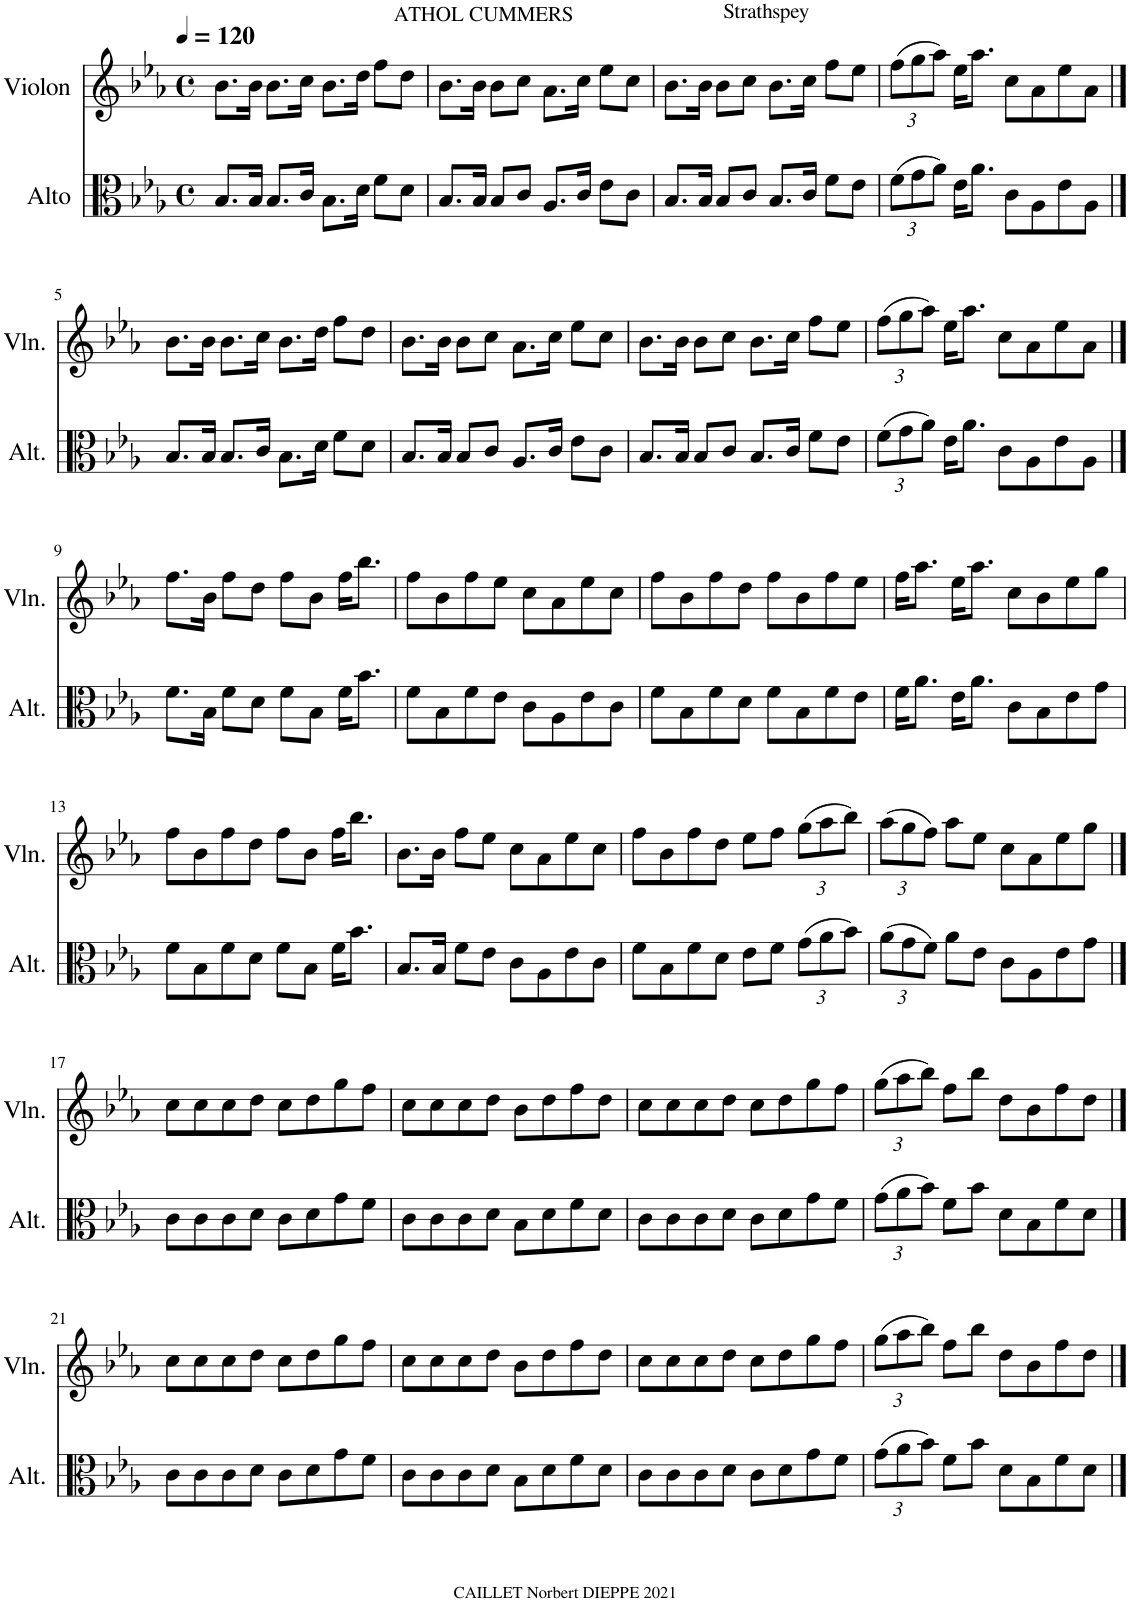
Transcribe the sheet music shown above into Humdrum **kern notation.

**kern	**kern
*part2	*part1
*staff2	*staff1
*I"Alto	*I"Violon
*I'Alt.	*I'Vln.
*clefC3	*clefG2
*k[b-e-a-]	*k[b-e-a-]
*M4/4	*M4/4
*met(c)	*met(c)
*MM120	*MM120
=1	=1
8.B-/L	8.b-\L
16B-/Jk	16b-\Jk
8.B-/L	8.b-\L
16c/Jk	16cc\Jk
8.B-\L	8.b-\L
16d\Jk	16dd\Jk
8f\L	8ff\L
8d\J	8dd\J
=2	=2
!	!LO:TX:a:t=ATHOL CUMMERS
8.B-/L	8.b-\L
16B-/Jk	16b-\Jk
8B-/L	8b-\L
8c/J	8cc\J
8.A-/L	8.a-\L
16c/Jk	16cc\Jk
8e-\L	8ee-\L
8c\J	8cc\J
=3	=3
8.B-/L	8.b-\L
16B-/Jk	16b-\Jk
8B-/L	8b-\L
8c/J	8cc\J
!	!LO:TX:a:t=Strathspey
8.B-/L	8.b-\L
16c/Jk	16cc\Jk
8f\L	8ff\L
8e-\J	8ee-\J
=4	=4
*Xbrackettup	*Xbrackettup
(12f\L	(12ff\L
12g\	12gg\
12a-\J)	12aa-\J)
16e-\KL	16ee-\KL
8.a-\J	8.aa-\J
8c\L	8cc\L
8A-\	8a-\
8e-\	8ee-\
8A-\J	8a-\J
!!LO:LB:g=z
==5	==5
8.B-/L	8.b-\L
16B-/Jk	16b-\Jk
8.B-/L	8.b-\L
16c/Jk	16cc\Jk
8.B-\L	8.b-\L
16d\Jk	16dd\Jk
8f\L	8ff\L
8d\J	8dd\J
=6	=6
8.B-/L	8.b-\L
16B-/Jk	16b-\Jk
8B-/L	8b-\L
8c/J	8cc\J
8.A-/L	8.a-\L
16c/Jk	16cc\Jk
8e-\L	8ee-\L
8c\J	8cc\J
=7	=7
8.B-/L	8.b-\L
16B-/Jk	16b-\Jk
8B-/L	8b-\L
8c/J	8cc\J
8.B-/L	8.b-\L
16c/Jk	16cc\Jk
8f\L	8ff\L
8e-\J	8ee-\J
=8	=8
(12f\L	(12ff\L
12g\	12gg\
12a-\J)	12aa-\J)
16e-\KL	16ee-\KL
8.a-\J	8.aa-\J
8c\L	8cc\L
8A-\	8a-\
8e-\	8ee-\
8A-\J	8a-\J
!!LO:LB:g=z
==9	==9
8.f\L	8.ff\L
16B-\Jk	16b-\Jk
8f\L	8ff\L
8d\J	8dd\J
8f\L	8ff\L
8B-\J	8b-\J
16f\KL	16ff\KL
8.b-\J	8.bb-\J
=10	=10
8f\L	8ff\L
8B-\	8b-\
8f\	8ff\
8e-\J	8ee-\J
8c\L	8cc\L
8A-\	8a-\
8e-\	8ee-\
8c\J	8cc\J
=11	=11
8f\L	8ff\L
8B-\	8b-\
8f\	8ff\
8d\J	8dd\J
8f\L	8ff\L
8B-\	8b-\
8f\	8ff\
8e-\J	8ee-\J
=12	=12
16f\KL	16ff\KL
8.a-\J	8.aa-\J
16e-\KL	16ee-\KL
8.a-\J	8.aa-\J
8c\L	8cc\L
8B-\	8b-\
8e-\	8ee-\
8g\J	8gg\J
!!LO:LB:g=z
=13	=13
8f\L	8ff\L
8B-\	8b-\
8f\	8ff\
8d\J	8dd\J
8f\L	8ff\L
8B-\J	8b-\J
16f\KL	16ff\KL
8.b-\J	8.bb-\J
=14	=14
8.B-/L	8.b-\L
16B-/Jk	16b-\Jk
8f\L	8ff\L
8e-\J	8ee-\J
8c\L	8cc\L
8A-\	8a-\
8e-\	8ee-\
8c\J	8cc\J
=15	=15
8f\L	8ff\L
8B-\	8b-\
8f\	8ff\
8d\J	8dd\J
8e-\L	8ee-\L
8f\J	8ff\J
(12g\L	(12gg\L
12a-\	12aa-\
12b-\J)	12bb-\J)
=16	=16
(12a-\L	(12aa-\L
12g\	12gg\
12f\J)	12ff\J)
8a-\L	8aa-\L
8e-\J	8ee-\J
8c\L	8cc\L
8A-\	8a-\
8e-\	8ee-\
8g\J	8gg\J
!!LO:LB:g=z
==17	==17
8c\L	8cc\L
8c\	8cc\
8c\	8cc\
8d\J	8dd\J
8c\L	8cc\L
8d\	8dd\
8g\	8gg\
8f\J	8ff\J
=18	=18
8c\L	8cc\L
8c\	8cc\
8c\	8cc\
8d\J	8dd\J
8B-\L	8b-\L
8d\	8dd\
8f\	8ff\
8d\J	8dd\J
=19	=19
8c\L	8cc\L
8c\	8cc\
8c\	8cc\
8d\J	8dd\J
8c\L	8cc\L
8d\	8dd\
8g\	8gg\
8f\J	8ff\J
=20	=20
(12g\L	(12gg\L
12a-\	12aa-\
12b-\J)	12bb-\J)
8f\L	8ff\L
8b-\J	8bb-\J
8d\L	8dd\L
8B-\	8b-\
8f\	8ff\
8d\J	8dd\J
!!LO:LB:g=z
==21	==21
8c\L	8cc\L
8c\	8cc\
8c\	8cc\
8d\J	8dd\J
8c\L	8cc\L
8d\	8dd\
8g\	8gg\
8f\J	8ff\J
=22	=22
8c\L	8cc\L
8c\	8cc\
8c\	8cc\
8d\J	8dd\J
8B-\L	8b-\L
8d\	8dd\
8f\	8ff\
8d\J	8dd\J
=23	=23
8c\L	8cc\L
8c\	8cc\
8c\	8cc\
8d\J	8dd\J
8c\L	8cc\L
8d\	8dd\
8g\	8gg\
8f\J	8ff\J
=24	=24
(12g\L	(12gg\L
12a-\	12aa-\
12b-\J)	12bb-\J)
8f\L	8ff\L
8b-\J	8bb-\J
8d\L	8dd\L
8B-\	8b-\
8f\	8ff\
8d\J	8dd\J
==	==
*-	*-
